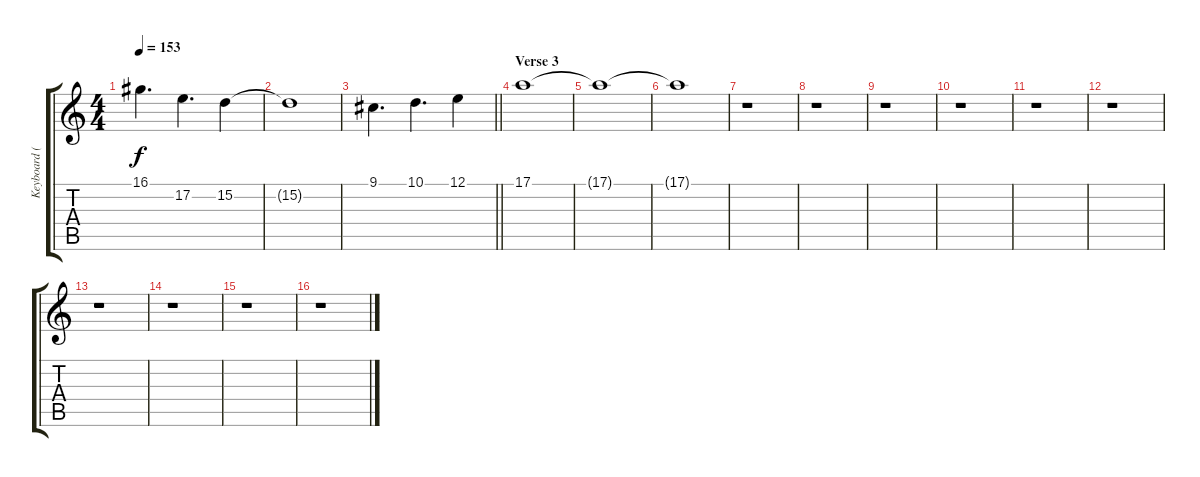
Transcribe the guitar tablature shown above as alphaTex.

\track ("Keyboard (Tolhurst)" "Keyboard (") {instrument stringensemble1}
\staff {score tabs}
\tuning (E4 B3 G3 D3 A2 E2) {hide}
\ts (4 4)
\tempo 153
\clef g2
\ks c
16.1.4{d dy f} 17.2.4{d} 15.2.4 |
15.2{t}.1 |
\barLineRight lightlight
9.1.4{d} 10.1.4{d} 12.1.4 |
\section ("" "Verse 3")
17.1.1 |
17.1{t}.1{volume 4} |
17.1{t}.1 |
r.1 |
r.1 |
r.1 |
r.1 |
r.1 |
r.1 |
r.1 |
r.1 |
r.1 |
r.1
